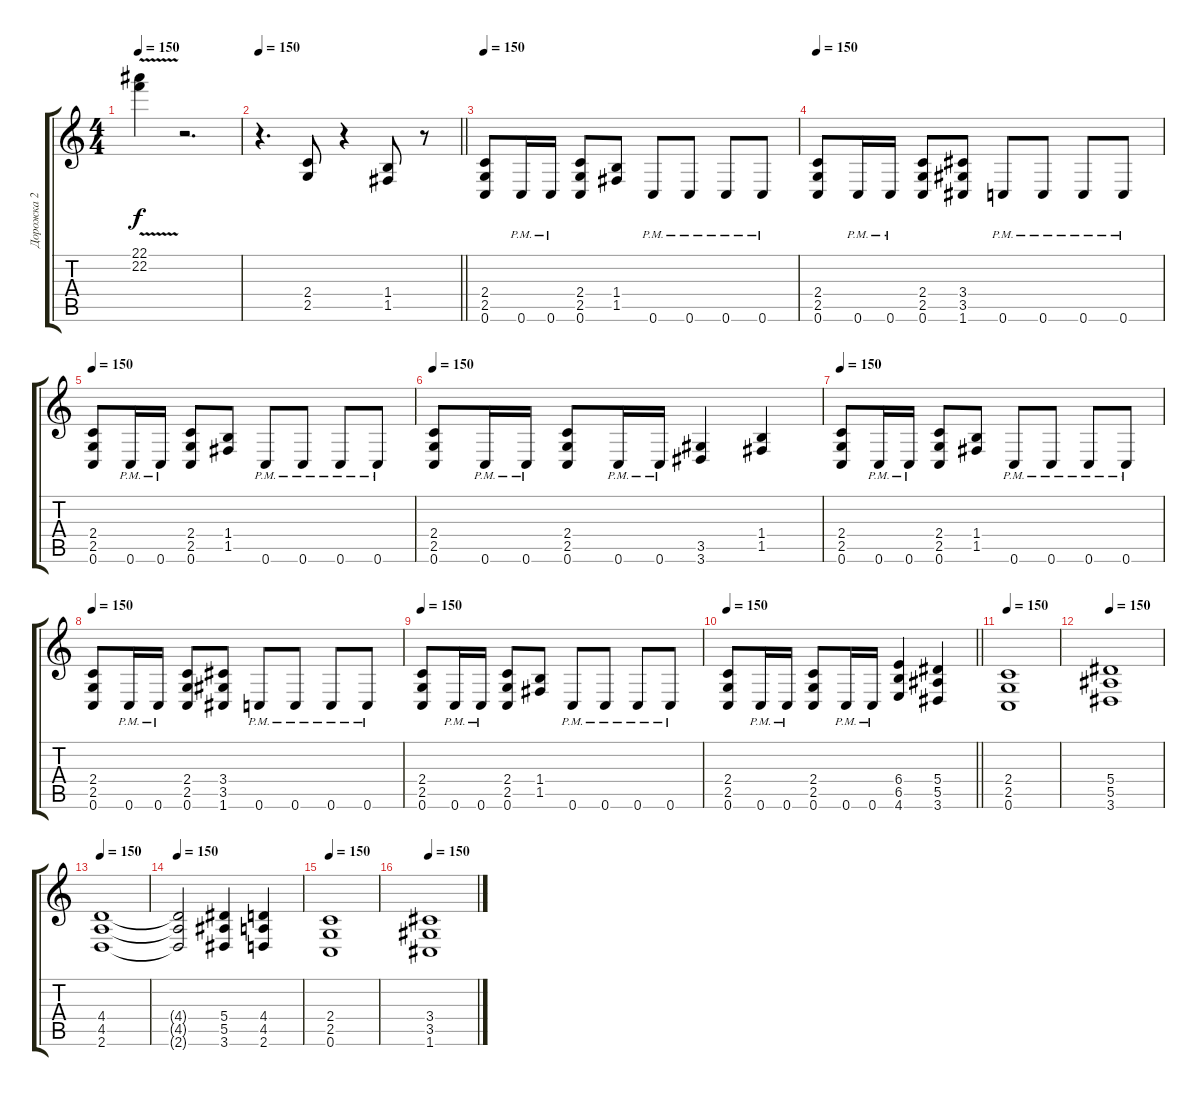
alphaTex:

\track ("Дорожка 2" "Дорожка 2") {instrument distortionguitar}
\staff {score tabs}
\tuning (C4 G3 Eb3 Bb2 F2 C2) {hide}
\ts (4 4)
\tempo 150
\clef g2
\ks c
(22.1{v} 22.2{v}).4{dy f} r.2{d} |
\tempo 150
\barLineRight lightlight
r.4{d balance 13 instrument distortionguitar} (2.4 2.5).8 r.4 (1.4 1.5).8 r.8 |
\tempo 150
(2.4 2.5 0.6).8 0.6{pm}.16 0.6{pm}.16 (2.4 2.5 0.6).8 (1.4 1.5).8 0.6{pm}.8 0.6{pm}.8 0.6{pm}.8 0.6{pm}.8 |
\tempo 150
(2.4 2.5 0.6).8 0.6{pm}.16 0.6{pm}.16 (2.4 2.5 0.6).8 (3.4 3.5 1.6).8 0.6{pm}.8 0.6{pm}.8 0.6{pm}.8 0.6{pm}.8 |
\tempo 150
(2.4 2.5 0.6).8 0.6{pm}.16 0.6{pm}.16 (2.4 2.5 0.6).8 (1.4 1.5).8 0.6{pm}.8 0.6{pm}.8 0.6{pm}.8 0.6{pm}.8 |
\tempo 150
(2.4 2.5 0.6).8 0.6{pm}.16 0.6{pm}.16 (2.4 2.5 0.6).8 0.6{pm}.16 0.6{pm}.16 (3.5 3.6).4 (1.4 1.5).4 |
\tempo 150
(2.4 2.5 0.6).8 0.6{pm}.16 0.6{pm}.16 (2.4 2.5 0.6).8 (1.4 1.5).8 0.6{pm}.8 0.6{pm}.8 0.6{pm}.8 0.6{pm}.8 |
\tempo 150
(2.4 2.5 0.6).8 0.6{pm}.16 0.6{pm}.16 (2.4 2.5 0.6).8 (3.4 3.5 1.6).8 0.6{pm}.8 0.6{pm}.8 0.6{pm}.8 0.6{pm}.8 |
\tempo 150
(2.4 2.5 0.6).8 0.6{pm}.16 0.6{pm}.16 (2.4 2.5 0.6).8 (1.4 1.5).8 0.6{pm}.8 0.6{pm}.8 0.6{pm}.8 0.6{pm}.8 |
\tempo 150
\barLineRight lightlight
(2.4 2.5 0.6).8 0.6{pm}.16 0.6{pm}.16 (2.4 2.5 0.6).8 0.6{pm}.16 0.6{pm}.16 (6.4 6.5 4.6).4 (5.4 5.5 3.6).4 |
\tempo 150
(2.4 2.5 0.6).1 |
\tempo 150
(5.4 5.5 3.6).1 |
\tempo 150
(4.4 4.5 2.6).1 |
\tempo 150
(4.4{t} 4.5{t} 2.6{t}).2 (5.4 5.5 3.6).4 (4.4 4.5 2.6).4 |
\tempo 150
(2.4 2.5 0.6).1 |
\tempo 150
(3.4 3.5 1.6).1
